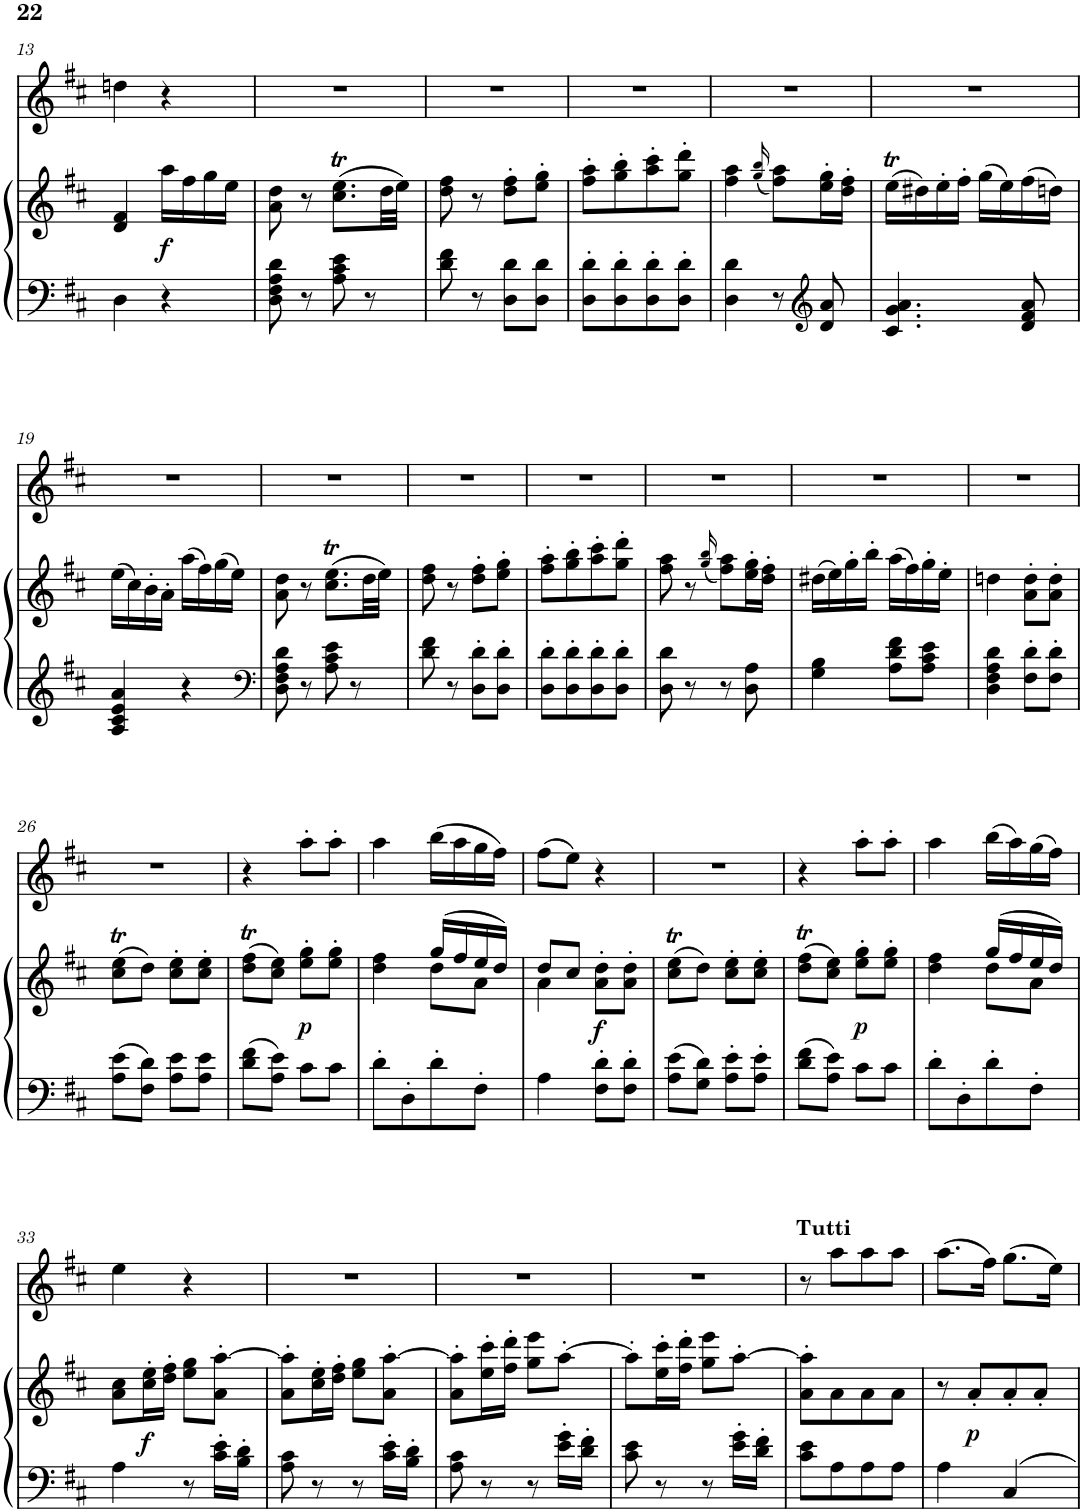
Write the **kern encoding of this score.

**kern	**kern	**dynam	**kern
*part2	*part2	*part2	*part1
*staff3	*staff2	*staff2/3	*staff1
*I"Piano	*	*	*I"Flauta
*I'Pno	*	*	*I'Fl
!!LO:PB:g=z
*clefG2	*clefG2	*	*clefG2
*k[f#c#]	*k[f#c#]	*	*k[f#c#]
*M2/4	*M2/4	*	*M2/4
=13	=13	=13	=13
4D\	4d/ 4f#/	.	4ddn\
!	!	!LO:DY:b	!
4r	16aa\LL	f	4r
.	16ff#\	.	.
.	16gg\	.	.
.	16ee\JJ	.	.
=14	=14	=14	=14
8D\ 8F#\ 8A\ 8d\	8a\ 8dd\	.	2r
8r	8r	.	.
8A\ 8c#\ 8e\	(8.cc#\T 8.ee\TL	.	.
8r	.	.	.
.	32dd\LL	.	.
.	32ee\JJJ)	.	.
=15	=15	=15	=15
8d\ 8f#\	8dd\ 8ff#\	.	2r
8r	8r	.	.
8D\ 8d\L	8dd\' 8ff#\'L	.	.
8D\ 8d\J	8ee\' 8gg\'J	.	.
=16	=16	=16	=16
8D\' 8d\'L	8ff#\' 8aa\'L	.	2r
8D\' 8d\'	8gg\' 8bb\'	.	.
8D\' 8d\'	8aa\' 8ccc#\'	.	.
8D\' 8d\'J	8gg\' 8ddd\'J	.	.
=17	=17	=17	=17
4D\ 4d\	4ff#\ 4aa\	.	2r
.	(16qgg/ 16qbb/	.	.
8r	8ff#\ 8aa\L)	.	.
*clefG2	*	*	*
8d/ 8a/	16ee\' 16gg\'L	.	.
.	16dd\' 16ff#\'JJ	.	.
=18	=18	=18	=18
4.c#/ 4.g/ 4.a/	(16eeT\LL	.	2r
.	16dd#X\)	.	.
.	16ee'\	.	.
.	16ff#'\JJ	.	.
.	(16gg\LL	.	.
.	16ee\)	.	.
8d/ 8f#/ 8a/	(16ff#\	.	.
.	16ddn\JJ)	.	.
!!LO:LB:g=z
=19	=19	=19	=19
4A/ 4c#/ 4e/ 4a/	(16ee\LL	.	2r
.	16cc#\)	.	.
.	16b'\	.	.
.	16a'\JJ	.	.
4r	(16aa\LL	.	.
.	16ff#\)	.	.
.	(16gg\	.	.
.	16ee\JJ)	.	.
=20	=20	=20	=20
*clefF4	*	*	*
8D\ 8F#\ 8A\ 8d\	8a\ 8dd\	.	2r
8r	8r	.	.
8A\ 8c#\ 8e\	(8.cc#\T 8.ee\TL	.	.
8r	.	.	.
.	32dd\LL	.	.
.	32ee\JJJ)	.	.
=21	=21	=21	=21
8d\ 8f#\	8dd\ 8ff#\	.	2r
8r	8r	.	.
8D\' 8d\'L	8dd\' 8ff#\'L	.	.
8D\' 8d\'J	8ee\' 8gg\'J	.	.
=22	=22	=22	=22
8D\' 8d\'L	8ff#\' 8aa\'L	.	2r
8D\' 8d\'	8gg\' 8bb\'	.	.
8D\' 8d\'	8aa\' 8ccc#\'	.	.
8D\' 8d\'J	8gg\' 8ddd\'J	.	.
=23	=23	=23	=23
8D\ 8d\	8ff#\ 8aa\	.	2r
8r	8r	.	.
.	(16qgg/ 16qbb/	.	.
8r	8ff#\ 8aa\L)	.	.
8D\ 8A\	16ee\' 16gg\'L	.	.
.	16dd\' 16ff#\'JJ	.	.
=24	=24	=24	=24
4G\ 4B\	(16dd#X\LL	.	2r
.	16ee\)	.	.
.	16gg'\	.	.
.	16bb'\JJ	.	.
8A\ 8d\ 8f#\L	(16aa\LL	.	.
.	16ff#\)	.	.
8A\ 8c#\ 8e\J	16gg'\	.	.
.	16ee'\JJ	.	.
=25	=25	=25	=25
4D\ 4F#\ 4A\ 4d\	4ddn\	.	2r
8F#\' 8d\'L	8a\' 8dd\'L	.	.
8F#\' 8d\'J	8a\' 8dd\'J	.	.
!!LO:LB:g=z
=26	=26	=26	=26
8A\ 8e\L	(8cc#\T 8ee\TL	.	2r
8F#\ 8d\J	8dd\J)	.	.
8A\ 8e\L	8cc#\' 8ee\'L	.	.
8A\ 8e\J	8cc#\' 8ee\'J	.	.
=27	=27	=27	=27
8d\ 8f#\L	(8dd\T 8ff#\TL	.	4r
8A\ 8e\J	8cc#\ 8ee\J)	.	.
!	!	!LO:DY:b	!
8c#\L	8ee\' 8gg\'L	p	8aa'\L
8c#\J	8ee\' 8gg\'J	.	8aa'\J
=28	=28	=28	=28
*	*^	*	*
8d'\L	4dd\ 4ff#\	4ryy	.	4aa\
8D'\	.	.	.	.
8d'\	(16gg/LL	8dd\L	.	(16bb\LL
.	16ff#/	.	.	16aa\
8F#'\J	16ee/	8a\J	.	16gg\
.	16dd/JJ)	.	.	16ff#\JJ)
=29	=29	=29	=29	=29
4A\	8dd/L	4a\	.	(8ff#\L
.	8cc#/J	.	.	8ee\J)
!	!	!	!LO:DY:b	!
8F#\' 8d\'L	8a\' 8dd\'L	4ryy	f	4r
8F#\' 8d\'J	8a\' 8dd\'J	.	.	.
*	*v	*v	*	*
=30	=30	=30	=30
8A\ 8e\L	(8cc#\T 8ee\TL	.	2r
8G\ 8d\J	8dd\J)	.	.
8A\' 8e\'L	8cc#\' 8ee\'L	.	.
8A\' 8e\'J	8cc#\' 8ee\'J	.	.
=31	=31	=31	=31
8d\ 8f#\L	(8dd\T 8ff#\TL	.	4r
8A\ 8e\J	8cc#\ 8ee\J)	.	.
!	!	!LO:DY:b	!
8c#\L	8ee\' 8gg\'L	p	8aa'\L
8c#\J	8ee\' 8gg\'J	.	8aa'\J
=32	=32	=32	=32
*	*^	*	*
8d'\L	4dd\ 4ff#\	4ryy	.	4aa\
8D'\	.	.	.	.
8d'\	(16gg/LL	8dd\L	.	(16bb\LL
.	16ff#/	.	.	16aa\)
8F#'\J	16ee/	8a\J	.	(16gg\
.	16dd/JJ)	.	.	16ff#\JJ)
*	*v	*v	*	*
!!LO:LB:g=z
=33	=33	=33	=33
4A\	8a\ 8cc#\L	.	4ee\
!	!	!LO:DY:b	!
.	16cc#\' 16ee\'L	f	.
.	16dd\' 16ff#\'JJ	.	.
8r	8ee\ 8gg\L	.	4r
16c#\' 16e\'LL	8a\' [8aa\'J	.	.
16B\' 16d\'JJ	.	.	.
=34	=34	=34	=34
8A\ 8c#\	8a\' 8aa\]'L	.	2r
8r	16cc#\' 16ee\'L	.	.
.	16dd\' 16ff#\'JJ	.	.
8r	8ee\ 8gg\L	.	.
16c#\' 16e\'LL	8a\' [8aa\'J	.	.
16B\' 16d\'JJ	.	.	.
=35	=35	=35	=35
8A\ 8c#\	8a\' 8aa\]'L	.	2r
8r	16ee\' 16ccc#\'L	.	.
.	16ff#\' 16ddd\'JJ	.	.
8r	8gg\ 8eee\L	.	.
16e\' 16g\'LL	[8aa'\J	.	.
16d\' 16f#\'JJ	.	.	.
=36	=36	=36	=36
8c#\ 8e\	8aa'\L]	.	2r
8r	16ee\' 16ccc#\'L	.	.
.	16ff#\' 16ddd\'JJ	.	.
8r	8gg\ 8eee\L	.	.
16e\' 16g\'LL	[8aa'\J	.	.
16d\' 16f#\'JJ	.	.	.
=37	=37	=37	=37
!	!	!	!LO:TX:a:B:t=Tutti
8c#\ 8e\L	8a\' 8aa\]'L	.	8r
8A\	8a\	.	8aa\L
8A\	8a\	.	8aa\
8A\J	8a\J	.	8aa\J
=38	=38	=38	=38
4A\	8r	.	(8.aa\L
!	!	!LO:DY:b	!
.	8a'/L	p	.
.	.	.	16ff#\Jk)
4C#/	8a'/	.	(8.gg\L
.	8a'/J	.	.
.	.	.	16ee\Jk)
=	=	=	=
*-	*-	*-	*-
